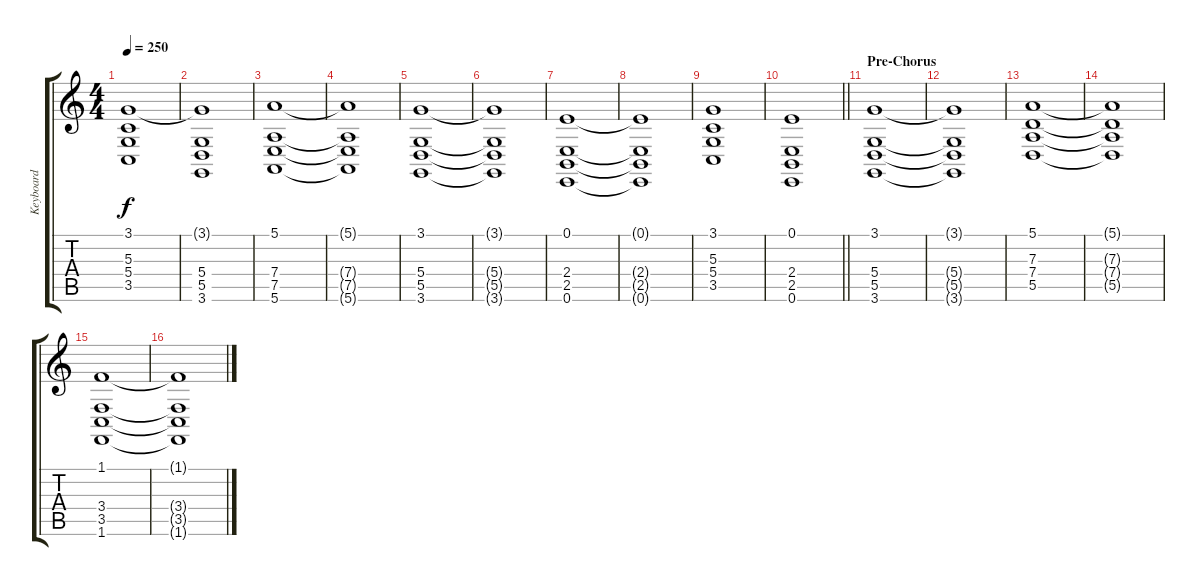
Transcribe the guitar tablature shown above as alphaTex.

\track ("Keyboard" "Keyboard") {instrument stringensemble1}
\staff {score tabs}
\tuning (E4 B3 G3 D3 A2 E2) {hide}
\ts (4 4)
\tempo 250
\clef g2
\ks c
(3.1 5.3 5.4 3.5).1{dy f} |
(3.1{t} 5.4 5.5 3.6).1 |
(5.1 7.4 7.5 5.6).1 |
(5.1{t} 7.4{t} 7.5{t} 5.6{t}).1 |
(3.1 5.4 5.5 3.6).1 |
(3.1{t} 5.4{t} 5.5{t} 3.6{t}).1 |
(0.1 2.4 2.5 0.6).1 |
(0.1{t} 2.4{t} 2.5{t} 0.6{t}).1 |
(3.1 5.3 5.4 3.5).1 |
\barLineRight lightlight
(0.1 2.4 2.5 0.6).1 |
\section ("" "Pre-Chorus")
(3.1 5.4 5.5 3.6).1 |
(3.1{t} 5.4{t} 5.5{t} 3.6{t}).1 |
(5.1 7.3 7.4 5.5).1 |
(5.1{t} 7.3{t} 7.4{t} 5.5{t}).1 |
(1.1 3.4 3.5 1.6).1 |
(1.1{t} 3.4{t} 3.5{t} 1.6{t}).1
